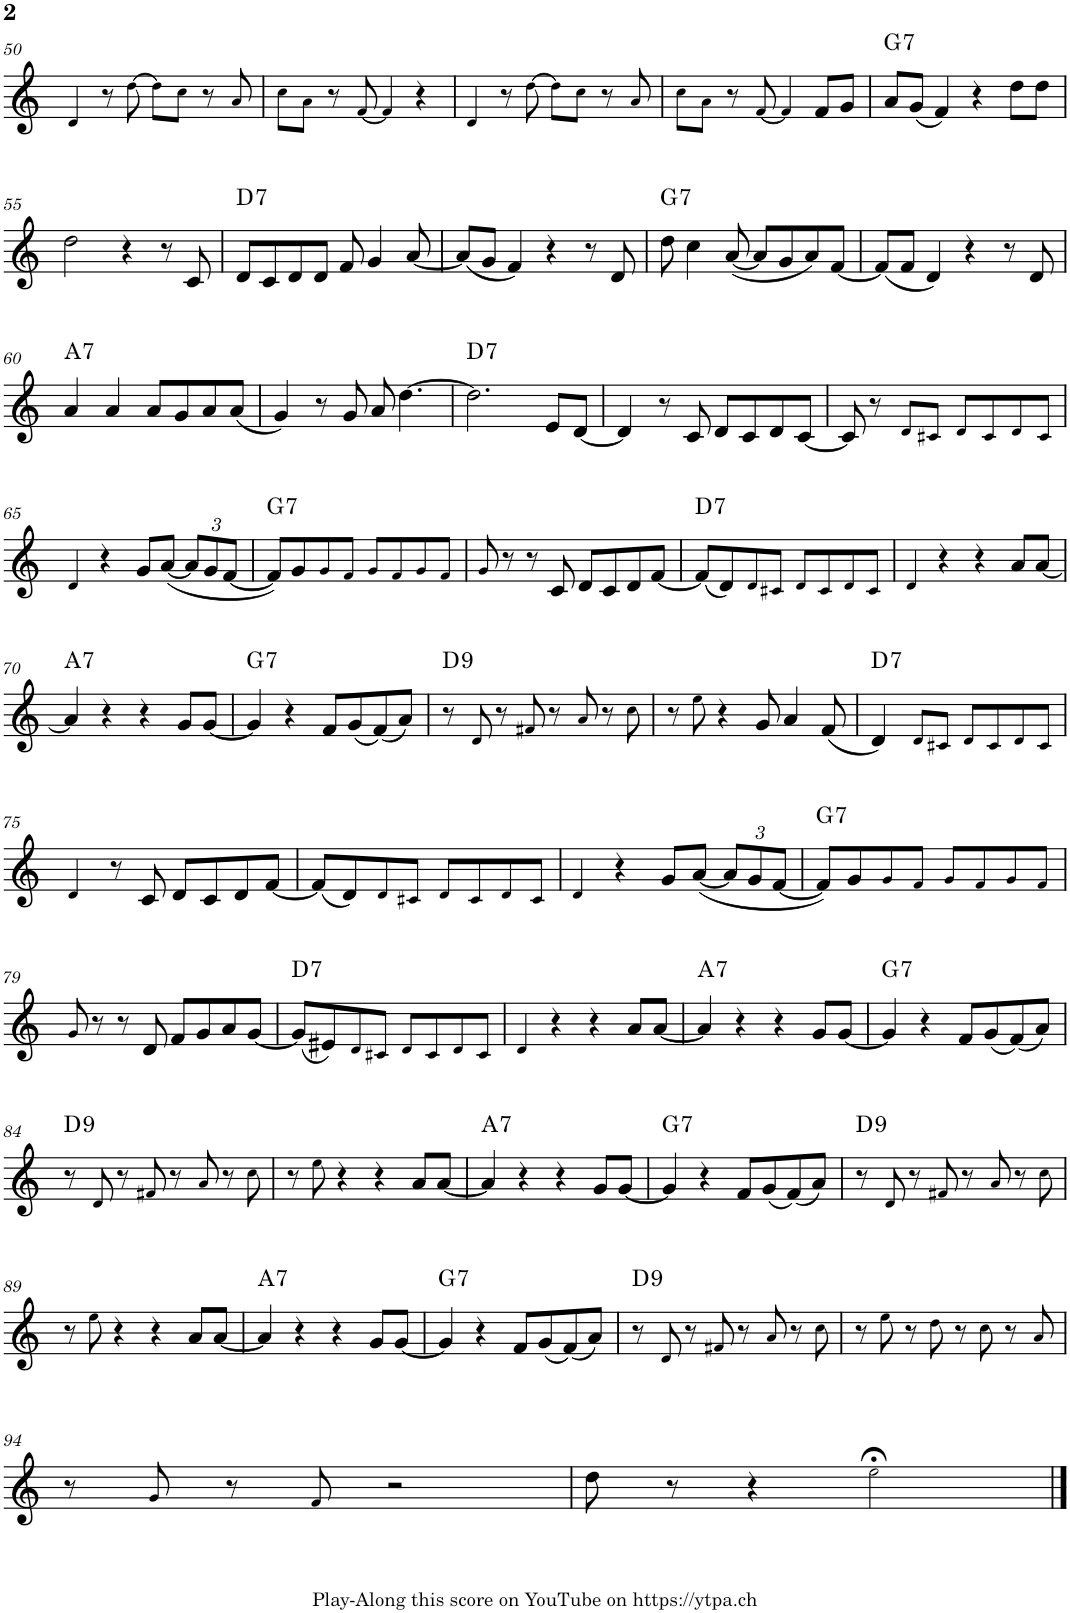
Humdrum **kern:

**kern	**harte
*part1	*part1
*staff1	*
*I"Piano	*
*I'Pno.	*
!!LO:PB:g=z
*clefG2	*
*k[]	*
*M4/4	*
=50	=50
4d!/	.
8r	.
[8dd!\	.
8dd!\L]	.
8cc!\J	.
8r	.
8a!/	.
=51	=51
8cc!\L	.
8a!\J	.
8r	.
[8f!/	.
4f!/]	.
4r	.
=52	=52
4d!/	.
8r	.
[8dd!\	.
8dd!\L]	.
8cc!\J	.
8r	.
8a!/	.
=53	=53
8cc!\L	.
8a!\J	.
8r	.
[8f!/	.
4f!/]	.
8f/L	.
8g/J	.
=54	=54
!	!LO:H:kt=7
8a/L	G:7
(8g/J	.
4f/)	.
4r	.
8dd\L	.
8dd\J	.
!!LO:LB:g=z
=55	=55
2dd\	.
4r	.
8r	.
8c/	.
=56	=56
!	!LO:H:kt=7
8d/L	D:7
8c/	.
8d/	.
8d/J	.
8f/	.
4g/	.
[8a/	.
=57	=57
(8a/L]	.
8g/J	.
4f/)	.
4r	.
8r	.
8d/	.
=58	=58
!	!LO:H:kt=7
8dd\	G:7
4cc\	.
([8a/	.
8a/L]	.
8g/	.
8a/)	.
[8f/J	.
=59	=59
(8f/L]	.
8f/J	.
4d/)	.
4r	.
8r	.
8d/	.
!!LO:LB:g=z
=60	=60
!	!LO:H:kt=7
4a/	A:7
4a/	.
8a/L	.
8g/	.
8a/	.
(8a/J	.
=61	=61
4g/)	.
8r	.
8g/	.
8a/	.
[4.dd\	.
=62	=62
!	!LO:H:kt=7
2.dd\]	D:7
8e/L	.
[8d/J	.
=63	=63
4d/]	.
8r	.
8c/	.
8d/L	.
8c/	.
8d/	.
[8c/J	.
=64	=64
8c/]	.
8r	.
8d!/L	.
8c#X!/J	.
8d!/L	.
8c#!/	.
8d!/	.
8c#!/J	.
!!LO:LB:g=z
=65	=65
4d!/	.
4r	.
8g/L	.
([8a/J	.
*Xbrackettup	*
12a/L]	.
12g/	.
[12f/J	.
=66	=66
!	!LO:H:kt=7
8f/L])	G:7
8g/	.
8g!/	.
8f!/J	.
8g!/L	.
8f!/	.
8g!/	.
8f!/J	.
=67	=67
8g!/	.
8r	.
8r	.
8c/	.
8d/L	.
8c/	.
8d/	.
[8f/J	.
=68	=68
!	!LO:H:kt=7
(8f/L]	D:7
8d/)	.
8d!/	.
8c#X!/J	.
8d!/L	.
8c#!/	.
8d!/	.
8c#!/J	.
=69	=69
4d!/	.
4r	.
4r	.
8a/L	.
[8a/J	.
!!LO:LB:g=z
=70	=70
!	!LO:H:kt=7
4a/]	A:7
4r	.
4r	.
8g/L	.
[8g/J	.
=71	=71
!	!LO:H:kt=7
4g/]	G:7
4r	.
8f/L	.
(8g/	.
(8f/)	.
8a/J)	.
=72	=72
!	!LO:H:kt=9
8r	D:9
8d!/	.
8r	.
8f#X!/	.
8r	.
8a!/	.
8r	.
8cc!\	.
=73	=73
8r	.
8ee!\	.
4r	.
8g/	.
4a/	.
(8f/	.
=74	=74
!	!LO:H:kt=7
4d/)	D:7
8d!/L	.
8c#X!/J	.
8d!/L	.
8c#!/	.
8d!/	.
8c#!/J	.
!!LO:LB:g=z
=75	=75
4d!/	.
8r	.
8c/	.
8d/L	.
8c/	.
8d/	.
[8f/J	.
=76	=76
(8f/L]	.
8d/)	.
8d!/	.
8c#X!/J	.
8d!/L	.
8c#!/	.
8d!/	.
8c#!/J	.
=77	=77
4d!/	.
4r	.
8g/L	.
([8a/J	.
12a/L]	.
12g/	.
[12f/J	.
=78	=78
!	!LO:H:kt=7
8f/L])	G:7
8g/	.
8g!/	.
8f!/J	.
8g!/L	.
8f!/	.
8g!/	.
8f!/J	.
!!LO:LB:g=z
=79	=79
8g!/	.
8r	.
8r	.
8d/	.
8f/L	.
8g/	.
8a/	.
[8g/J	.
=80	=80
!	!LO:H:kt=7
(8g/L]	D:7
8e#X/)	.
8d!/	.
8c#X!/J	.
8d!/L	.
8c#!/	.
8d!/	.
8c#!/J	.
=81	=81
4d!/	.
4r	.
4r	.
8a/L	.
[8a/J	.
=82	=82
!	!LO:H:kt=7
4a/]	A:7
4r	.
4r	.
8g/L	.
[8g/J	.
=83	=83
!	!LO:H:kt=7
4g/]	G:7
4r	.
8f/L	.
(8g/	.
(8f/)	.
8a/J)	.
!!LO:LB:g=z
=84	=84
!	!LO:H:kt=9
8r	D:9
8d!/	.
8r	.
8f#X!/	.
8r	.
8a!/	.
8r	.
8cc!\	.
=85	=85
8r	.
8ee!\	.
4r	.
4r	.
8a/L	.
[8a/J	.
=86	=86
!	!LO:H:kt=7
4a/]	A:7
4r	.
4r	.
8g/L	.
[8g/J	.
=87	=87
!	!LO:H:kt=7
4g/]	G:7
4r	.
8f/L	.
(8g/	.
(8f/)	.
8a/J)	.
=88	=88
!	!LO:H:kt=9
8r	D:9
8d!/	.
8r	.
8f#X!/	.
8r	.
8a!/	.
8r	.
8cc!\	.
!!LO:LB:g=z
=89	=89
8r	.
8ee!\	.
4r	.
4r	.
8a/L	.
[8a/J	.
=90	=90
!	!LO:H:kt=7
4a/]	A:7
4r	.
4r	.
8g/L	.
[8g/J	.
=91	=91
!	!LO:H:kt=7
4g/]	G:7
4r	.
8f/L	.
(8g/	.
(8f/)	.
8a/J)	.
=92	=92
!	!LO:H:kt=9
8r	D:9
8d!/	.
8r	.
8f#X!/	.
8r	.
8a!/	.
8r	.
8cc!\	.
=93	=93
8r	.
8ee!\	.
8r	.
8dd!\	.
8r	.
8cc!\	.
8r	.
8a!/	.
!!LO:LB:g=z
=94	=94
8r	.
8g!/	.
8r	.
8f!/	.
2r	.
=95	=95
8dd\	.
8r	.
4r	.
2ee;<!\	.
==	==
*-	*-
